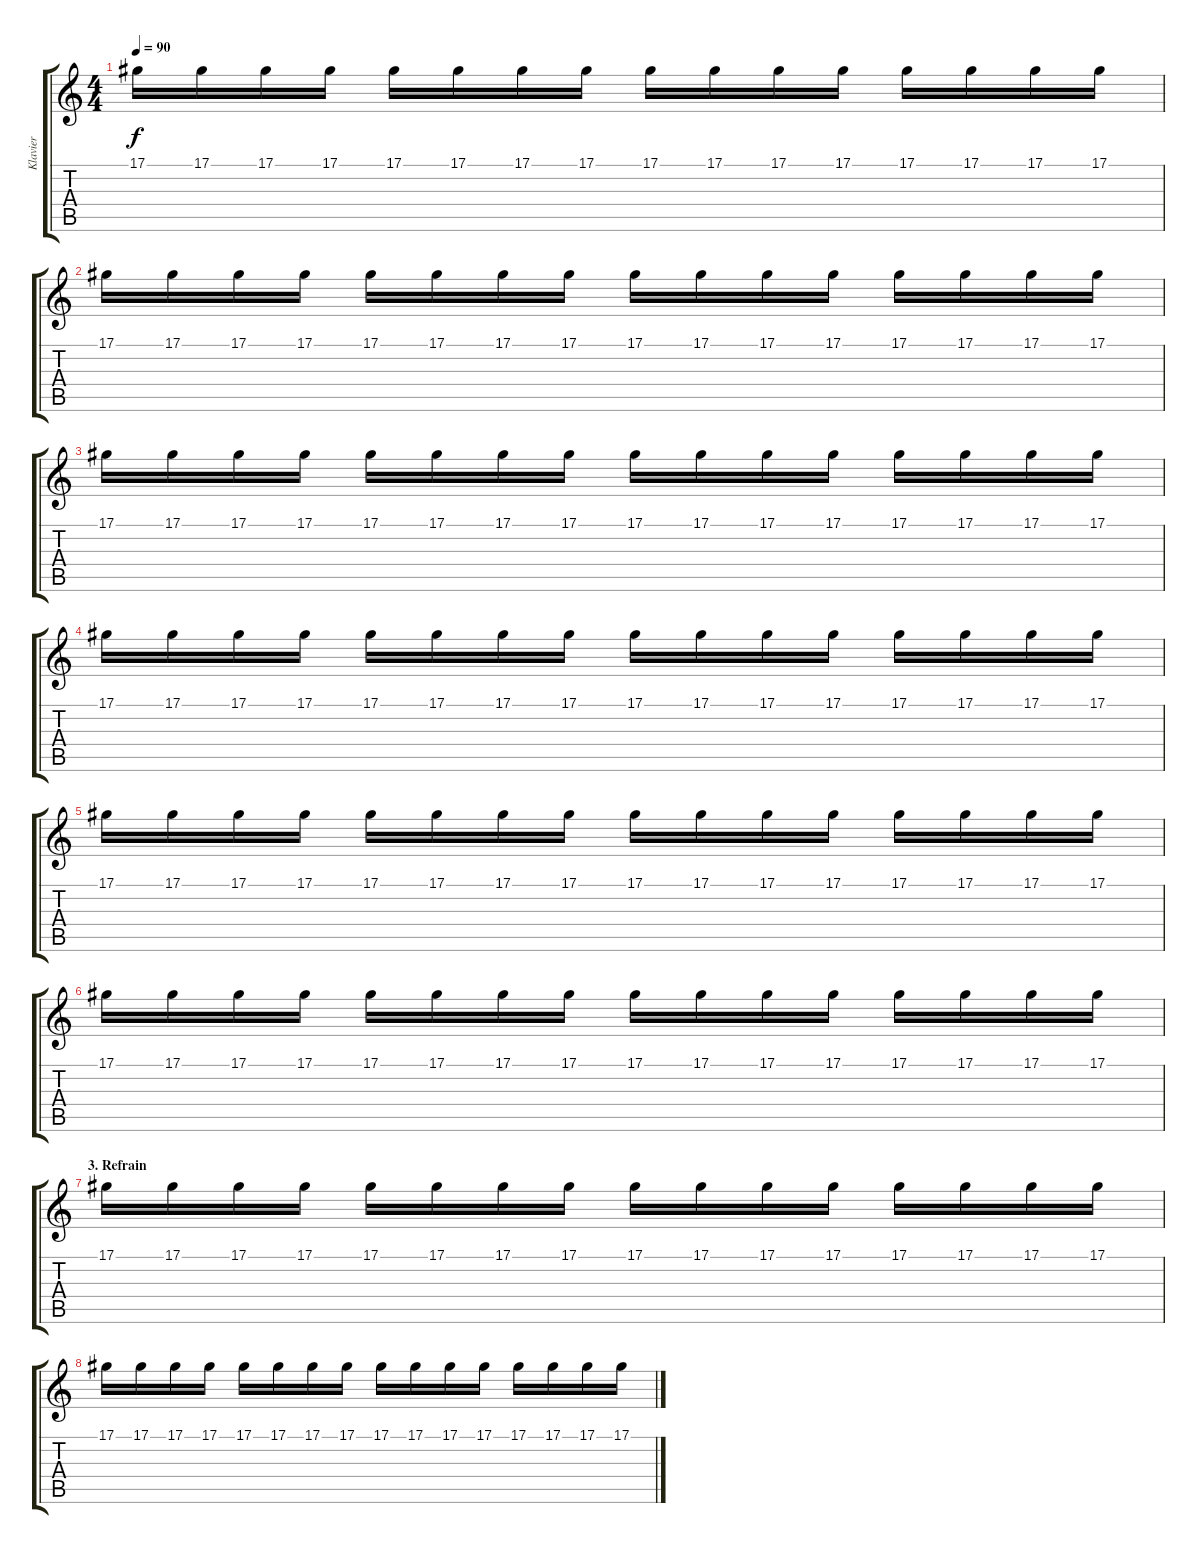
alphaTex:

\track ("Klavier" "Klavier") {instrument honkytonkpiano}
\staff {score tabs}
\tuning (Eb4 Bb3 Gb3 Db3 Ab2 Eb2) {hide}
\ts (4 4)
\tempo 90
\clef g2
\ks c
17.1.16{dy f} 17.1.16 17.1.16 17.1.16 17.1.16 17.1.16 17.1.16 17.1.16 17.1.16 17.1.16 17.1.16 17.1.16 17.1.16 17.1.16 17.1.16 17.1.16 |
17.1.16 17.1.16 17.1.16 17.1.16 17.1.16 17.1.16 17.1.16 17.1.16 17.1.16 17.1.16 17.1.16 17.1.16 17.1.16 17.1.16 17.1.16 17.1.16 |
17.1.16 17.1.16 17.1.16 17.1.16 17.1.16 17.1.16 17.1.16 17.1.16 17.1.16 17.1.16 17.1.16 17.1.16 17.1.16 17.1.16 17.1.16 17.1.16 |
17.1.16 17.1.16 17.1.16 17.1.16 17.1.16 17.1.16 17.1.16 17.1.16 17.1.16 17.1.16 17.1.16 17.1.16 17.1.16 17.1.16 17.1.16 17.1.16 |
17.1.16 17.1.16 17.1.16 17.1.16 17.1.16 17.1.16 17.1.16 17.1.16 17.1.16 17.1.16 17.1.16 17.1.16 17.1.16 17.1.16 17.1.16 17.1.16 |
17.1.16 17.1.16 17.1.16 17.1.16 17.1.16 17.1.16 17.1.16 17.1.16 17.1.16 17.1.16 17.1.16 17.1.16 17.1.16 17.1.16 17.1.16 17.1.16 |
\section ("" "3. Refrain")
17.1.16 17.1.16 17.1.16 17.1.16 17.1.16 17.1.16 17.1.16 17.1.16 17.1.16 17.1.16 17.1.16 17.1.16 17.1.16 17.1.16 17.1.16 17.1.16 |
17.1.16 17.1.16 17.1.16 17.1.16 17.1.16 17.1.16 17.1.16 17.1.16 17.1.16 17.1.16 17.1.16 17.1.16 17.1.16 17.1.16 17.1.16 17.1.16
